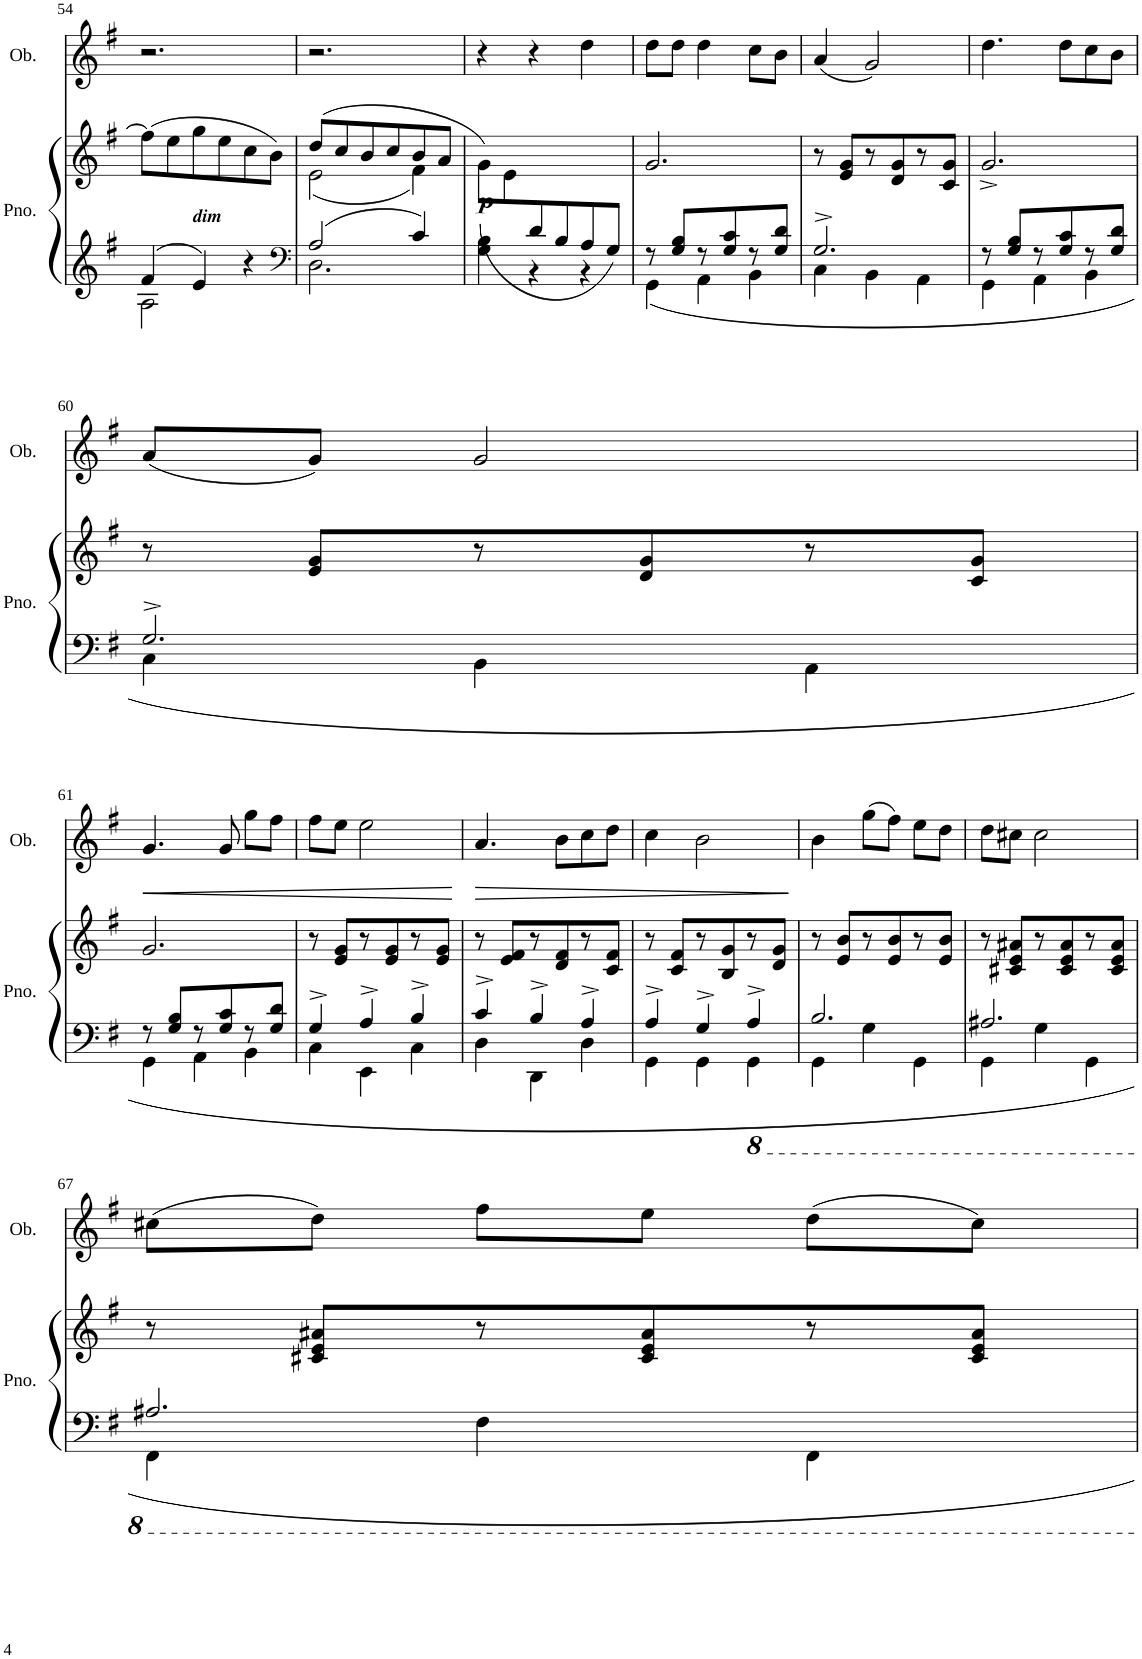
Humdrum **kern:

**kern	**kern	**dynam	**kern	**dynam
*part2	*part2	*part2	*part1	*part1
*staff3	*staff2	*staff2/3	*staff1	*staff1
*I"Piano	*	*	*I"Oboe	*
*I'Pno.	*	*	*I'Ob.	*
!!LO:PB:g=z
*clefG2	*clefG2	*	*clefG2	*
*k[f#]	*k[f#]	*	*k[f#]	*
*G:	*G:	*	*G:	*
*M3/4	*M3/4	*	*M3/4	*
=54	=54	=54	=54	=54
*^	*	*	*	*
4f#/	2A\	(>8ff#\L]	.	2.r	.
.	.	8ee\	.	.	.
!	!	!LO:TX:b:Bi:t=dim	!	!	!
4e/	.	8gg\	.	.	.
.	.	8ee\	.	.	.
4r	4ryy	8cc\	.	.	.
.	.	8b\J)	.	.	.
=55	=55	=55	=55	=55	=55
*clefF4	*	*	*	*	*
*	*	*^	*	*	*
2A/	2.D\	(>8dd/L	(<2e\	.	2.r	.
.	.	8cc/	.	.	.	.
.	.	8b/	.	.	.	.
.	.	8cc/	.	.	.	.
4c/	.	8b/	4f#\)	.	.	.
.	.	8a/J	.	.	.	.
*	*	*v	*v	*	*	*
=56	=56	=56	=56	=56	=56
*	*^	*	*	*	*
!	!	!	!	!LO:DY:b	!	!
4ryy	2.ryy	4G\ 4B\	(<8g\L)	p	4r	.
.	.	.	8e\	.	.	.
8d/	.	4r	2ryy	.	4r	.
8B/	.	.	.	.	.	.
8A/	.	4r	.	.	4dd\	.
8G/J)	.	.	.	.	.	.
*	*v	*v	*	*	*	*
=57	=57	=57	=57	=57	=57
8r	4GG\	2.g/	.	8dd\L	.
8G/ 8B/L	.	.	.	8dd\J	.
8r	4AA\	.	.	4dd\	.
8G/ 8c/	.	.	.	.	.
8r	4BB\	.	.	8cc\L	.
8G/ 8d/J	.	.	.	8b\J	.
=58	=58	=58	=58	=58	=58
2.G^/	4C\	8r	.	(<4a/	.
.	.	8e/ 8g/L	.	.	.
.	4BB\	8r	.	2g/)	.
.	.	8d/ 8g/	.	.	.
.	4AA\	8r	.	.	.
.	.	8c/ 8g/J	.	.	.
=59	=59	=59	=59	=59	=59
8r	4GG\	2.g^/	.	4.dd\	.
8G/ 8B/L	.	.	.	.	.
8r	4AA\	.	.	.	.
8G/ 8c/	.	.	.	8dd\L	.
8r	4BB\	.	.	8cc\	.
8G/ 8d/J	.	.	.	8b\J	.
!!LO:LB:g=z
=60	=60	=60	=60	=60	=60
2.G^/	4C\	8r	.	(<8a/L	.
.	.	8e/ 8g/L	.	8g/J)	.
.	4BB\	8r	.	2g/	.
.	.	8d/ 8g/	.	.	.
.	4AA\	8r	.	.	.
.	.	8c/ 8g/J	.	.	.
!!LO:LB:g=z
=61	=61	=61	=61	=61	=61
!	!	!	!	!	!LO:HP:b
8r	4GG\	2.g/	.	4.g/	<
8G/ 8B/L	.	.	.	.	.
8r	4AA\	.	.	.	.
8G/ 8c/	.	.	.	8g/	.
8r	4BB\	.	.	8gg\L	.
8G/ 8d/J	.	.	.	8ff#\J	.
=62	=62	=62	=62	=62	=62
4G^/	4C\	8r	.	8ff#\L	.
.	.	8e/ 8g/L	.	8ee\J	.
4A^/	4EE\	8r	.	2ee\	.
.	.	8e/ 8g/	.	.	.
4B^/	4C\	8r	.	.	.
.	.	8e/ 8g/J	.	.	.
*v	*v	*	*	*	*
.	.	.	.	[
=63	=63	=63	=63	=63
*^	*	*	*	*
!	!	!	!	!	!LO:HP:b
4c^/	4D\	8r	.	4.a/	>
.	.	8e/ 8f#/L	.	.	.
4B^/	4DD\	8r	.	.	.
.	.	8d/ 8f#/	.	8b\L	.
4A^/	4D\	8r	.	8cc\	.
.	.	8c/ 8f#/J	.	8dd\J	.
=64	=64	=64	=64	=64	=64
4A^/	4GG\	8r	.	4cc\	.
.	.	8c/ 8f#/L	.	.	.
4G^/	4GG\	8r	.	2b\	.
.	.	8B/ 8g/	.	.	.
4AA^/	4GGG\	8r	.	.	.
.	.	8d/ 8g/J	.	.	.
*v	*v	*	*	*	*
.	.	.	.	]
=65	=65	=65	=65	=65
*^	*	*	*	*
2.BB/	4GGG\	8r	.	4b\	.
.	.	8e/ 8b/L	.	.	.
.	4GG\	8r	.	(>8gg\L	.
.	.	8e/ 8b/	.	8ff#\J)	.
.	4GGG\	8r	.	8ee\L	.
.	.	8e/ 8b/J	.	8dd\J	.
=66	=66	=66	=66	=66	=66
2.AA#X/	4GGG\	8r	.	8dd\L	.
.	.	8c#X/ 8e/ 8a#X/L	.	8cc#X\J	.
.	4GG\	8r	.	2cc#\	.
.	.	8c#/ 8e/ 8a#/	.	.	.
.	4GGG\	8r	.	.	.
.	.	8c#/ 8e/ 8a#/J	.	.	.
!!LO:LB:g=z
=67	=67	=67	=67	=67	=67
2.AA#X/	4FFF#\	8r	.	(>8cc#X\L	.
.	.	8c#X/ 8e/ 8a#X/L	.	8dd\J)	.
.	4FF#\	8r	.	8ff#\L	.
.	.	8c#/ 8e/ 8a#/	.	8ee\J	.
.	4FFF#\	8r	.	(>8dd\L	.
.	.	8c#/ 8e/ 8a#/J	.	8cc#\J)	.
*v	*v	*	*	*	*
=	=	=	=	=
*-	*-	*-	*-	*-
